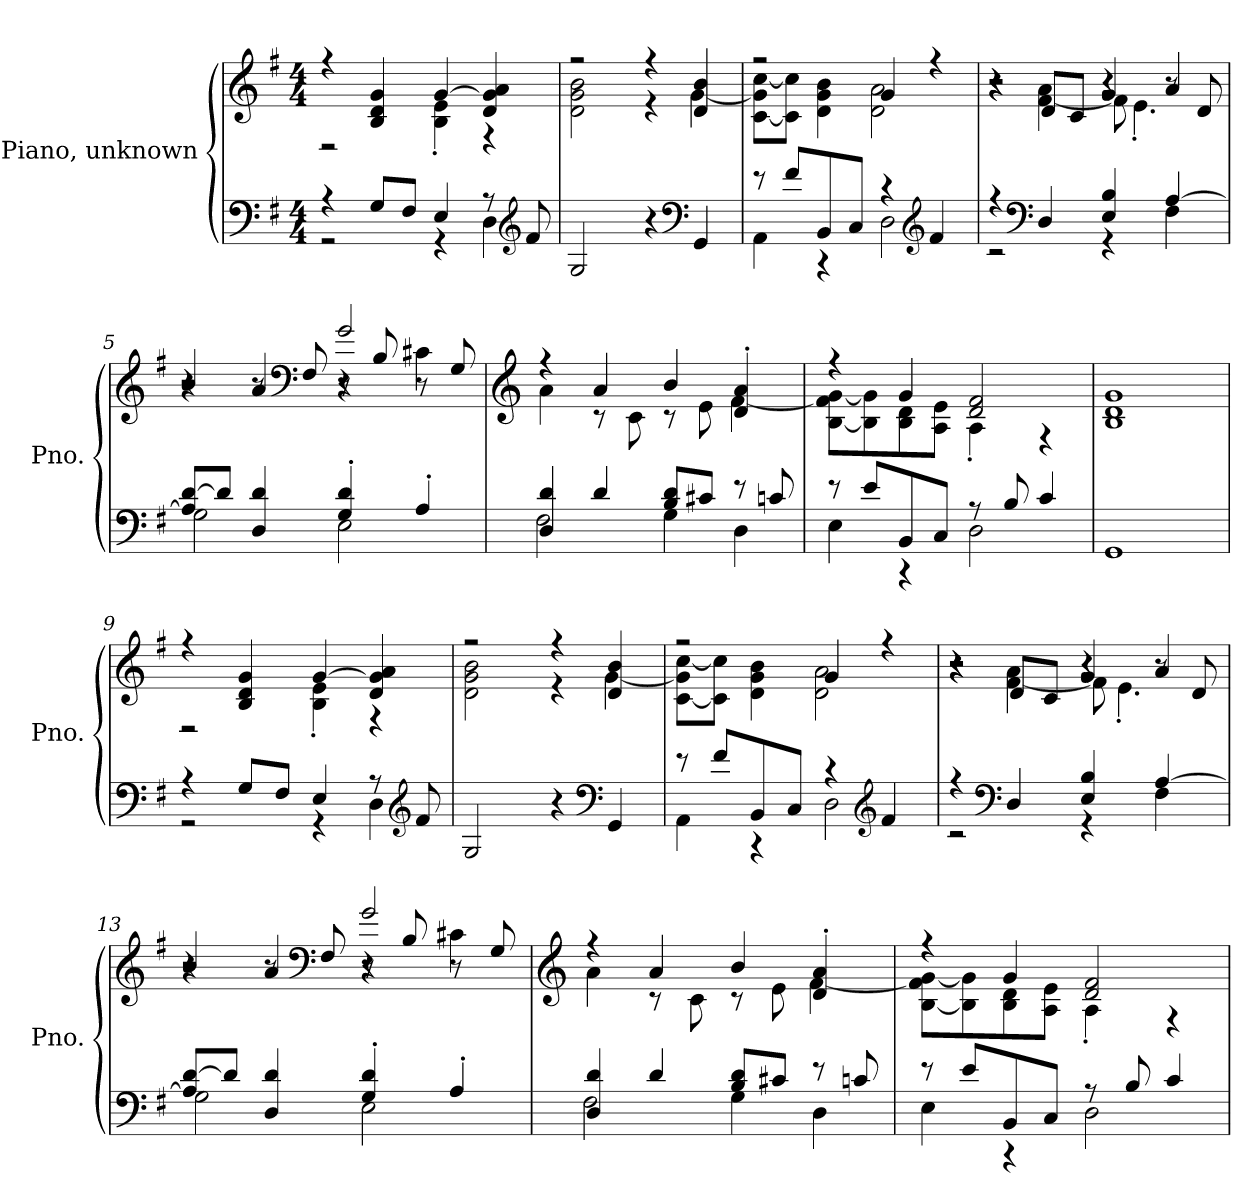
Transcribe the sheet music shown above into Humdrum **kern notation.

**kern	**kern
*part1	*part1
*staff2	*staff1
*I"Piano, unknown	*
*I'Pno.	*
*clefF4	*clefG2
*k[f#]	*k[f#]
*M4/4	*M4/4
*MM120	*MM120
=1	=1
*^	*^
4r	2r	4r	2r
8G/L	.	4B/ 4d/ 4g/	.
8F#/J	.	.	.
4E/	4r	[4g/	4B\' 4e\'
8r	4D\	4d/ 4g/] 4a/	4r
*clefG2	*	*	*
8f#/	.	.	.
*v	*v	*	*
=2	=2	=2
2G/	2r	2d\ 2g\ 2b\
4r	4r	4r
*clefF4	*	*
4GG/	4d/ 4b/	[4g\
=3	=3	=3
*^	*	*
8r	4AA\	2r	[8c\ 8g\] [8cc\L
8f#/L	.	.	8c\] 8cc\]J
8BB/	4r	.	4d\ 4g\ 4b\
8C/J	.	.	.
4r	2D\	4g/	2d\ 2a\
*clefG2	*	*	*
4f#/	.	4r	.
=4	=4	=4	=4
*	*	*	*^
4r	2r	2r	4r	4r
*clefF4	*	*	*	*
4D/	.	.	[4f#\ 4a\	8d/L
.	.	.	.	8c/J
4E/ 4B/	4r	4g/	8f#\]	4r
.	.	.	4.e'\	.
[4A/	4F#\	4a/	.	8r
.	.	.	.	8d/
!!LO:LB:g=z	!!	!!
=5	=5	=5	=5	=5
8A/] [8d/L	2G\	4r	2r	4b/
8d/J]	.	.	.	.
4D/ 4d/	.	4a/	.	8r
*	*	*clefF4	*	*
.	.	.	.	8F#/
4G/' 4d/'	2E\	2g/	4r	8r
.	.	.	.	8B/
4A'/	.	.	4c#X\	8r
.	.	.	.	8G/
*	*	*v	*v	*v
=6	=6	=6
*	*	*clefG2
*	*	*^
4D/ 4d/	2F#\	4r	4a\
4d/	.	4a/	8r
.	.	.	8c\
8B/ 8d/L	4G\	4b/	8r
8c#X/J	.	.	8e\
8r	4D\	4d/' 4a/'	[4f#\
8cn/	.	.	.
=7	=7	=7	=7
8r	4E\	4r	[8B\ 8f#\] [8g\L
8e/L	.	.	8B\] 8g\]
8BB/	4r	4g/	8B\ 8d\
8C/J	.	.	8A\ 8e\J
8r	2D\	2d/ 2f#/	4A'\
8B/	.	.	.
4c/	.	.	4r
*v	*v	*	*
*	*v	*v
=8	=8
1GG	1B 1d 1g
!!LO:LB:g=z
=9	=9
*^	*^
4r	2r	4r	2r
8G/L	.	4B/ 4d/ 4g/	.
8F#/J	.	.	.
4E/	4r	[4g/	4B\' 4e\'
8r	4D\	4d/ 4g/] 4a/	4r
*clefG2	*	*	*
8f#/	.	.	.
*v	*v	*	*
=10	=10	=10
2G/	2r	2d\ 2g\ 2b\
4r	4r	4r
*clefF4	*	*
4GG/	4d/ 4b/	[4g\
=11	=11	=11
*^	*	*
8r	4AA\	2r	[8c\ 8g\] [8cc\L
8f#/L	.	.	8c\] 8cc\]J
8BB/	4r	.	4d\ 4g\ 4b\
8C/J	.	.	.
4r	2D\	4g/	2d\ 2a\
*clefG2	*	*	*
4f#/	.	4r	.
=12	=12	=12	=12
*	*	*	*^
4r	2r	2r	4r	4r
*clefF4	*	*	*	*
4D/	.	.	[4f#\ 4a\	8d/L
.	.	.	.	8c/J
4E/ 4B/	4r	4g/	8f#\]	4r
.	.	.	4.e'\	.
[4A/	4F#\	4a/	.	8r
.	.	.	.	8d/
!!LO:LB:g=z	!!	!!
=13	=13	=13	=13	=13
8A/] [8d/L	2G\	4r	2r	4b/
8d/J]	.	.	.	.
4D/ 4d/	.	4a/	.	8r
*	*	*clefF4	*	*
.	.	.	.	8F#/
4G/' 4d/'	2E\	2g/	4r	8r
.	.	.	.	8B/
4A'/	.	.	4c#X\	8r
.	.	.	.	8G/
*	*	*v	*v	*v
=14	=14	=14
*	*	*clefG2
*	*	*^
4D/ 4d/	2F#\	4r	4a\
4d/	.	4a/	8r
.	.	.	8c\
8B/ 8d/L	4G\	4b/	8r
8c#X/J	.	.	8e\
8r	4D\	4d/' 4a/'	[4f#\
8cn/	.	.	.
=15	=15	=15	=15
8r	4E\	4r	[8B\ 8f#\] [8g\L
8e/L	.	.	8B\] 8g\]
8BB/	4r	4g/	8B\ 8d\
8C/J	.	.	8A\ 8e\J
8r	2D\	2d/ 2f#/	4A'\
8B/	.	.	.
4c/	.	.	4r
*v	*v	*	*
*	*v	*v
=	=
*-	*-
